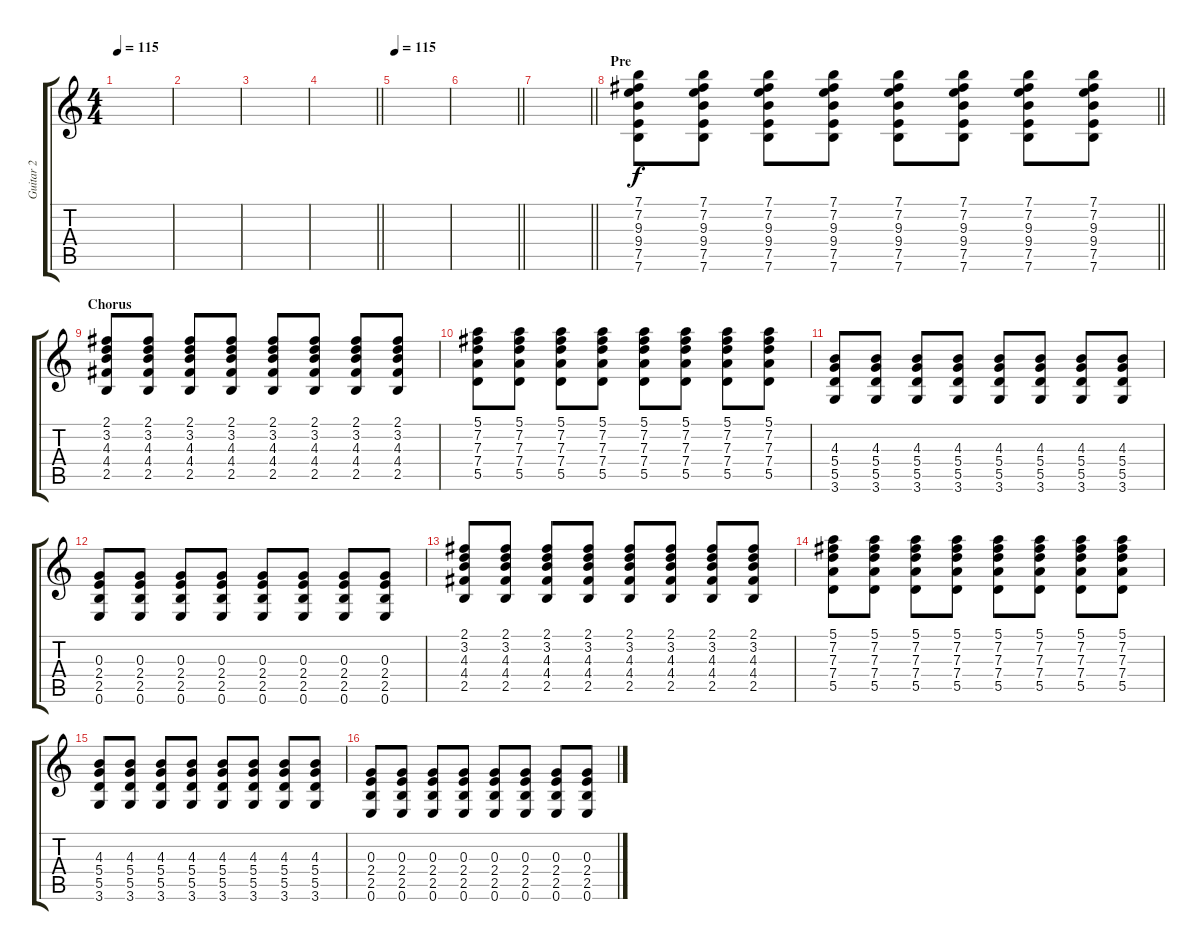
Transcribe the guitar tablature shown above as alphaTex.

\track ("Guitar 2" "Guitar 2") {instrument acousticguitarsteel}
\staff {score tabs}
\tuning (E4 B3 G3 D3 A2 E2) {hide}
\ts (4 4)
\tempo 115
\clef g2
\ks c
|
|
|
\barLineRight lightlight
|
\tempo 115
|
\barLineRight lightlight
|
\barLineRight lightlight
|
\section ("" "Pre")
\barLineRight lightlight
(7.1 7.2 9.3 9.4 7.5 7.6).8{volume 4} (7.1 7.2 9.3 9.4 7.5 7.6).8{volume 13} (7.1 7.2 9.3 9.4 7.5 7.6).8 (7.1 7.2 9.3 9.4 7.5 7.6).8 (7.1 7.2 9.3 9.4 7.5 7.6).8 (7.1 7.2 9.3 9.4 7.5 7.6).8 (7.1 7.2 9.3 9.4 7.5 7.6).8 (7.1 7.2 9.3 9.4 7.5 7.6).8 |
\section ("" "Chorus")
(2.1 3.2 4.3 4.4 2.5).8 (2.1 3.2 4.3 4.4 2.5).8 (2.1 3.2 4.3 4.4 2.5).8 (2.1 3.2 4.3 4.4 2.5).8 (2.1 3.2 4.3 4.4 2.5).8 (2.1 3.2 4.3 4.4 2.5).8 (2.1 3.2 4.3 4.4 2.5).8 (2.1 3.2 4.3 4.4 2.5).8 |
(5.1 7.2 7.3 7.4 5.5).8 (5.1 7.2 7.3 7.4 5.5).8 (5.1 7.2 7.3 7.4 5.5).8 (5.1 7.2 7.3 7.4 5.5).8 (5.1 7.2 7.3 7.4 5.5).8 (5.1 7.2 7.3 7.4 5.5).8 (5.1 7.2 7.3 7.4 5.5).8 (5.1 7.2 7.3 7.4 5.5).8 |
(4.3 5.4 5.5 3.6).8 (4.3 5.4 5.5 3.6).8 (4.3 5.4 5.5 3.6).8 (4.3 5.4 5.5 3.6).8 (4.3 5.4 5.5 3.6).8 (4.3 5.4 5.5 3.6).8 (4.3 5.4 5.5 3.6).8 (4.3 5.4 5.5 3.6).8 |
(0.3 2.4 2.5 0.6).8 (0.3 2.4 2.5 0.6).8 (0.3 2.4 2.5 0.6).8 (0.3 2.4 2.5 0.6).8 (0.3 2.4 2.5 0.6).8 (0.3 2.4 2.5 0.6).8 (0.3 2.4 2.5 0.6).8 (0.3 2.4 2.5 0.6).8 |
(2.1 3.2 4.3 4.4 2.5).8 (2.1 3.2 4.3 4.4 2.5).8 (2.1 3.2 4.3 4.4 2.5).8 (2.1 3.2 4.3 4.4 2.5).8 (2.1 3.2 4.3 4.4 2.5).8 (2.1 3.2 4.3 4.4 2.5).8 (2.1 3.2 4.3 4.4 2.5).8 (2.1 3.2 4.3 4.4 2.5).8 |
(5.1 7.2 7.3 7.4 5.5).8 (5.1 7.2 7.3 7.4 5.5).8 (5.1 7.2 7.3 7.4 5.5).8 (5.1 7.2 7.3 7.4 5.5).8 (5.1 7.2 7.3 7.4 5.5).8 (5.1 7.2 7.3 7.4 5.5).8 (5.1 7.2 7.3 7.4 5.5).8 (5.1 7.2 7.3 7.4 5.5).8 |
(4.3 5.4 5.5 3.6).8 (4.3 5.4 5.5 3.6).8 (4.3 5.4 5.5 3.6).8 (4.3 5.4 5.5 3.6).8 (4.3 5.4 5.5 3.6).8 (4.3 5.4 5.5 3.6).8 (4.3 5.4 5.5 3.6).8 (4.3 5.4 5.5 3.6).8 |
(0.3 2.4 2.5 0.6).8 (0.3 2.4 2.5 0.6).8 (0.3 2.4 2.5 0.6).8 (0.3 2.4 2.5 0.6).8 (0.3 2.4 2.5 0.6).8 (0.3 2.4 2.5 0.6).8 (0.3 2.4 2.5 0.6).8 (0.3 2.4 2.5 0.6).8
